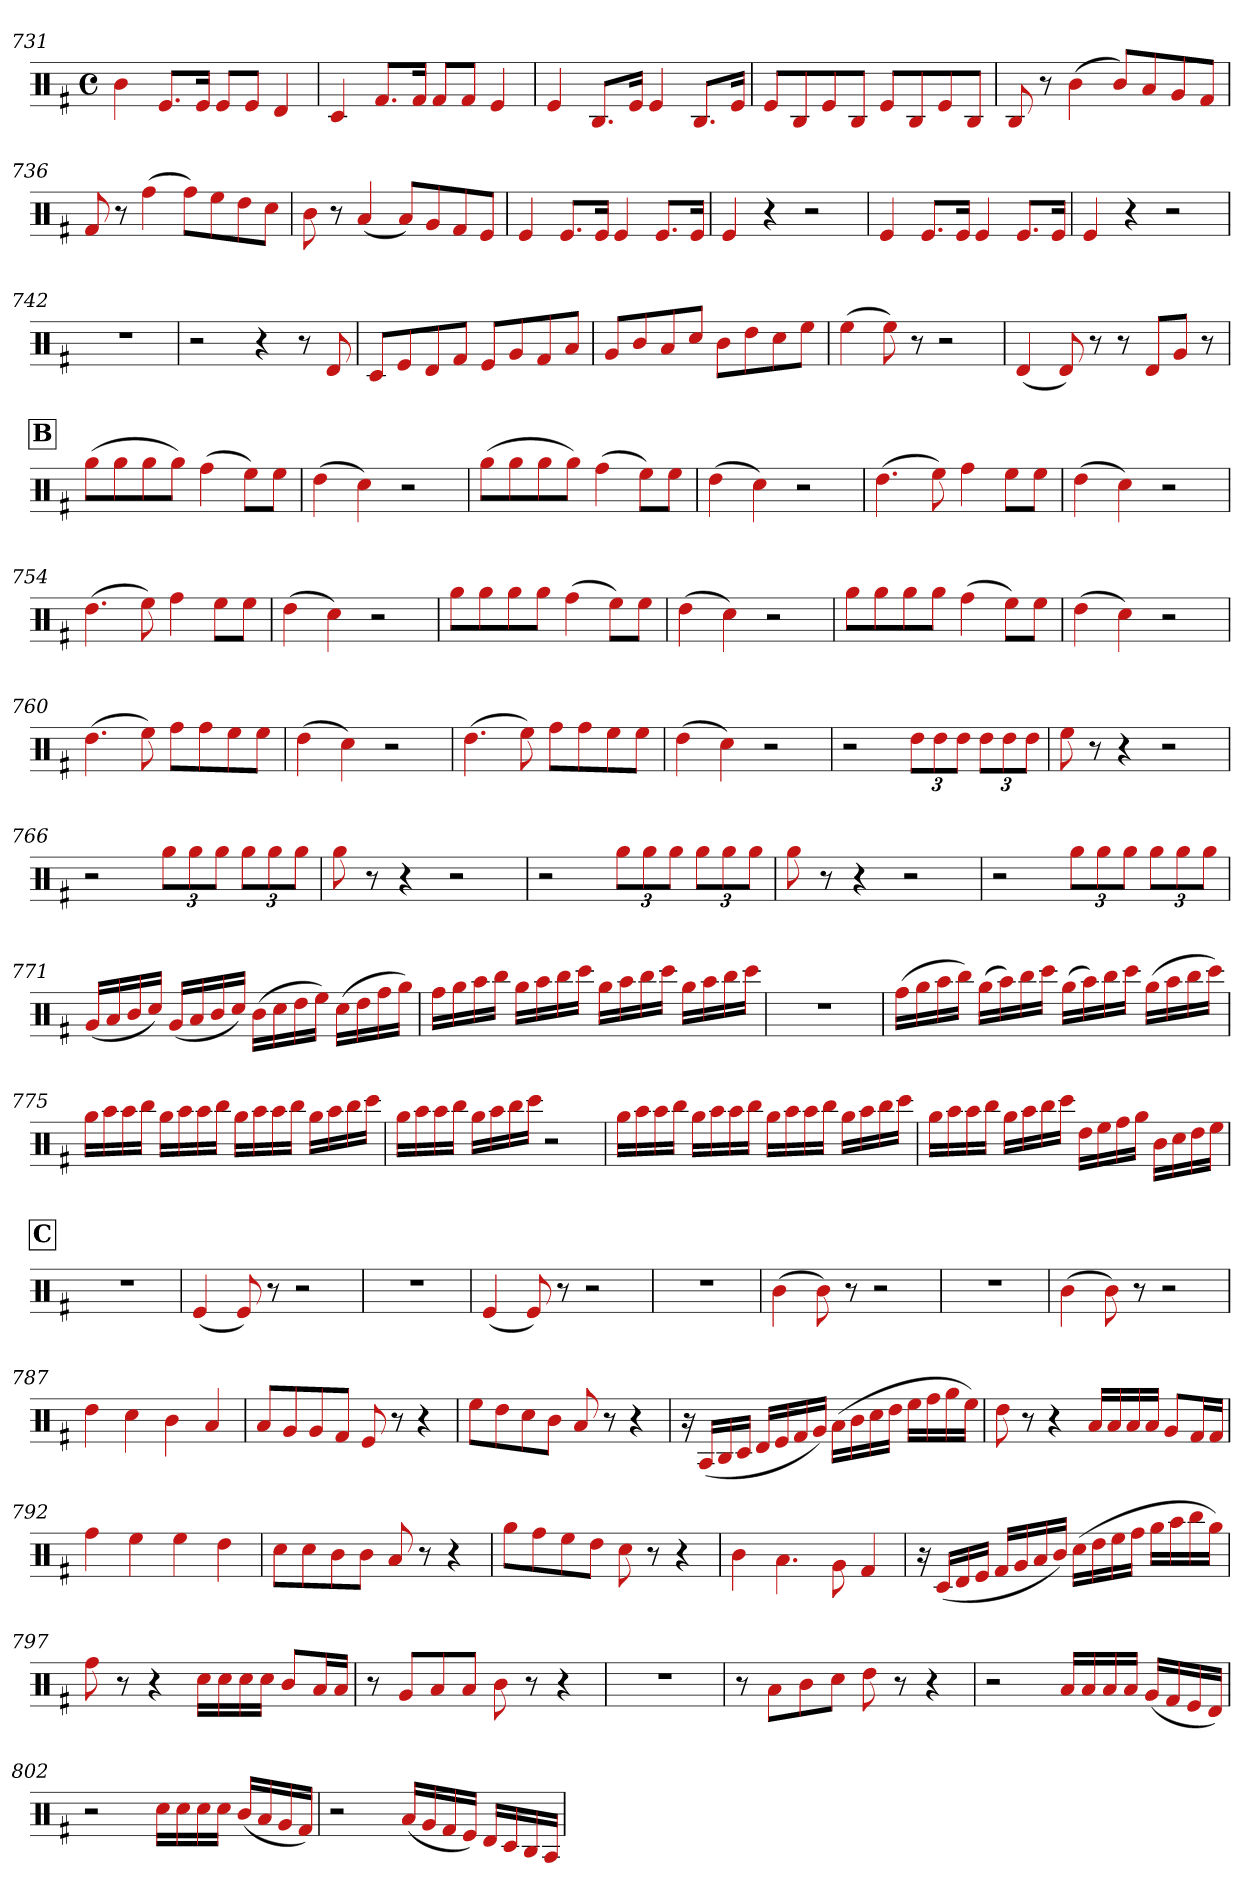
**kern
*part1
*staff1
*clefX
*k[f#]
*M4/4
*met(c)
=731
4b\
8.e/L
16e/Jk
8e/L
8e-X/J
4d/
=732
4c#X/
8.f/L
16f/Jk
8f/L
8fn/J
4e/
=733
4e-X/
8.B-X/L
16e/Jk
4e/
8.B/L
16e/Jk
!!LO:LB:g=z
=734
8e-X/L
8B-X/
8e/
8B/J
8e/L
8B/
8e/
8B/J
=735
8Bn/
8r
(4bn\
8b/L)
8a/
8g#X/
8f/J
=736
8fn/
8r
(4ffn\
8ff\L)
8ee-X\
8dd\
8ccn\J
=737
8b-X\
8r
(4a#X/
8a/L)
8g#X/
8f#X/
8en/J
=738
4e-X/
8.e/L
16e/Jk
4e/
8.e/L
16e/Jk
!!LO:LB:g=z
=739
4e-X/
4r
2r
=740
4e-X/
8.e/L
16e/Jk
4e/
8.e/L
16e/Jk
=741
4e-X/
4r
2r
=742
1r
=743
2r
4r
8r
8d/
=744
8c/L
8e/
8d/
8f/J
8e/L
8g/
8f/
8a/J
=745
8g/L
8b-X/
8a/
8cc/J
8bn\L
8dd\
8cc\
8ee\J
=746
(4ee\
8ee\)
8r
2r
!!LO:PB:g=z
=747
(4d/
8d/)
8r
8r
8d/L
8g/J
8r
!!LO:REH:place=s1:a:B:fs=13:t=B
=748
(8gg\L
8gg\
8gg\
8gg\J)
(4ffn\
8ee-X\L)
8ee\J
=749
(4dd\
4cc\)
2r
=750
(8gg\L
8gg\
8gg\
8gg\J)
(4ffn\
8ee-X\L)
8ee\J
=751
(4dd\
4cc\)
2r
=752
(4.dd\
8ee-X\)
4ffn\
8ee\L
8ee\J
=753
(4dd\
4cc\)
2r
!!LO:LB:g=z
=754
(4.dd\
8ee-X\)
4ffn\
8ee\L
8ee\J
=755
(4dd\
4cc\)
2r
=756
8gg\L
8gg\
8gg\
8gg\J
(4ffn\
8ee-X\L)
8ee\J
=757
(4dd\
4cc\)
2r
=758
8gg\L
8gg\
8gg\
8gg\J
(4ffn\
8ee-X\L)
8ee\J
=759
(4dd\
4cc\)
2r
=760
(4.dd\
8ee-X\)
8ffn\L
8ff\
8ee\
8ee\J
!!LO:LB:g=z
=761
(4dd\
4cc\)
2r
=762
(4.dd\
8ee-X\)
8ffn\L
8ff\
8ee\
8ee\J
=763
(4dd\
4cc\)
2r
=764
2r
*Xbrackettup
12dd\L
12dd\
12dd\J
12dd\L
12dd\
12dd\J
=765
8ee\
8r
4r
2r
=766
2r
12gg\L
12gg\
12gg\J
12gg\L
12gg\
12gg\J
=767
8gg\
8r
4r
2r
!!LO:LB:g=z
=768
2r
12gg\L
12gg\
12gg\J
12gg\L
12gg\
12gg\J
=769
8gg\
8r
4r
2r
=770
2r
12gg\L
12gg\
12gg\J
12gg\L
12gg\
12gg\J
=771
(16g/LL
16a/
16b/
16cc/JJ)
(16g/LL
16a/
16b/
16cc/JJ)
(16b\LL
16cc\
16dd\
16ee-X\JJ)
(16cc\LL
16dd\
16ffn\
16gg\JJ)
!!LO:LB:g=z
=772
16ff#X\LL
16gg\
16aa\
16bb\JJ
16gg\LL
16aa\
16bb\
16ccc\JJ
16gg\LL
16aa\
16bb\
16ccc\JJ
16gg\LL
16aa\
16bb\
16ccc\JJ
=773
1r
=774
(16ff#X\LL
16gg\
16aa\
16bb\JJ)
(16gg\LL
16aa\)
16bb\
16ccc\JJ
(16gg\LL
16aa\)
16bb\
16ccc\JJ
(16gg\LL
16aa\
16bb\
16ccc\JJ)
!!LO:LB:g=z
=775
16gg\LL
16aa-X\
16aan\
16bb\JJ
16gg\LL
16aa-X\
16aan\
16bb\JJ
16gg\LL
16aa\
16aa#X\
16bb\JJ
16gg\LL
16aan\
16bb\
16ccc\JJ
=776
16gg\LL
16aa\
16aa#X\
16bb\JJ
16gg\LL
16aan\
16bb\
16ccc\JJ
2r
!!LO:LB:g=z
=777
16gg\LL
16aa-X\
16aan\
16bb\JJ
16gg\LL
16aa-X\
16aan\
16bb\JJ
16gg\LL
16aa\
16aa#X\
16bb\JJ
16gg\LL
16aan\
16bb\
16ccc\JJ
=778
16gg\LL
16aa\
16aa#X\
16bb\JJ
16gg\LL
16aan\
16bb\
16ccc\JJ
16dd\LL
16ee-X\
16ffn\
16gg\JJ
16b\LL
16cc\
16dd\
16ee\JJ
!!LO:REH:place=s1:a:B:fs=13:t=C
=779
1r
!!LO:LB:g=z
=780
(4e-X/
8e/)
8r
2r
=781
1r
=782
(4e-X/
8e/)
8r
2r
=783
1r
=784
(4b-X\
8b\)
8r
2r
=785
1r
=786
(4b-X\
8b\)
8r
2r
=787
4dd-X\
4ccn\
4bn\
4a#X/
=788
8an/L
8g#X/
8gn/
8f#X/J
8e#X/
8r
4r
!!LO:LB:g=z
=789
8ee-X\L
8dd-X\
8ccn\
8b-X\J
8a/
8r
4r
=790
16r
(16A/LL
16Bn/
16c#X/JJ
16dn/LL
16en/
16fn/
16g/JJ)
(16a\LL
16bn\
16cc#X\
16ddn\JJ
16een\LL
16ffn\
16gg\
16ee\JJ)
=791
8dd\
8r
4r
16a/LL
16a/
16a/
16a/JJ
8g/L
16fn/L
16f/JJ
!!LO:LB:g=z
=792
4ffn\
4ee\
4ee-X\
4dd\
=793
8cc#X\L
8ccn\
8b\
8b-X\J
8a/
8r
4r
=794
8gg\L
8ffn\
8ee\
8dd\J
8cc\
8r
4r
=795
4b\
4.a#X\
8g#X\
4f/
!!LO:LB:g=z
=796
16r
(16c#X/LL
16d#X/
16e#X/JJ
16f#X/LL
16g#X/
16a/
16b/JJ)
(16cc#X\LL
16dd#X\
16ee#X\
16ff#X\JJ
16gg#X\LL
16aa\
16bb\
16gg\JJ)
=797
8ff\
8r
4r
16cc#X\LL
16cc\
16cc\
16cc\JJ
8b/L
16an/L
16a/JJ
=798
8r
8g#X/L
8a/
8a#X/J
8b\
8r
4r
=799
1r
!!LO:PB:g=z
=800
8r
8a\L
8b\
8cc#X\J
8dd\
8r
4r
=801
2r
16a/LL
16a/
16a/
16a/JJ
(16g/LL
16f/
16e/
16d/JJ)
=802
2r
16ccn\LL
16cc\
16cc\
16cc\JJ
(16b/LL
16a/
16g/
16f/JJ)
=803
2r
(16a/LL
16g/
16f/
16e/JJ)
16d/LL
16c/
16B/
16A/JJ
=
*-
